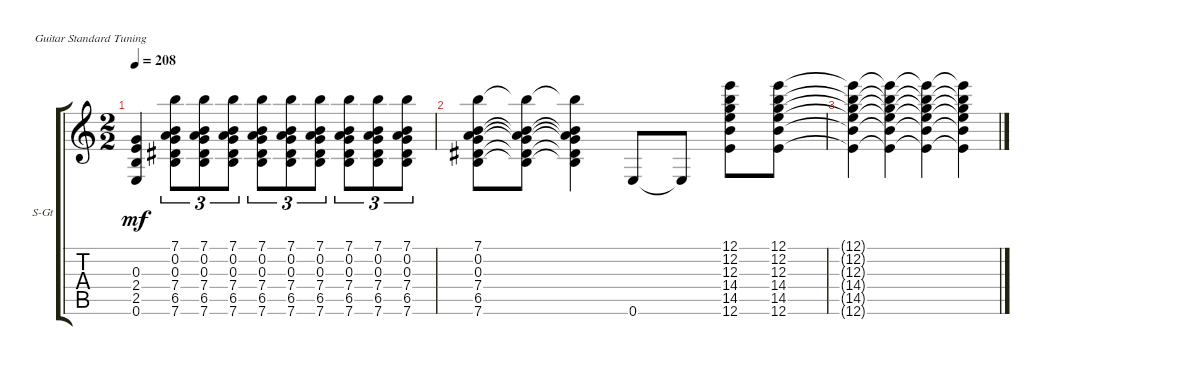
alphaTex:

\defaultSystemsLayout 4
\bracketExtendMode groupsimilarinstruments
\firstSystemTrackNameOrientation horizontal
\otherSystemsTrackNameOrientation horizontal
\track ("Steel Guitar" "S-Gt") {instrument acousticguitarsteel}
\staff {score tabs}
\tuning (E4 B3 G3 D3 A2 E2)
\ts (2 2)
\tempo 208
\clef g2
\ks c
(0.3{t} 2.4{t} 2.5{t} 0.6{t}).4{dy mf} (7.6 6.5 7.4 0.3 0.2 7.1).8{tu (3 2)} (7.6 6.5 7.4 0.3 0.2 7.1).8{tu (3 2)} (7.6 6.5 7.4 0.3 0.2 7.1).8{tu (3 2)} (7.6 6.5 7.4 0.3 0.2 7.1).8{tu (3 2)} (7.6 6.5 7.4 0.3 0.2 7.1).8{tu (3 2)} (7.6 6.5 7.4 0.3 0.2 7.1).8{tu (3 2)} (7.6 6.5 7.4 0.3 0.2 7.1).8{tu (3 2)} (7.6 6.5 7.4 0.3 0.2 7.1).8{tu (3 2)} (7.6 6.5 7.4 0.3 0.2 7.1).8{tu (3 2)} |
(7.6 6.5 7.4 0.3 0.2 7.1).8 (7.6{t} 6.5{t} 7.4{t} 0.3{t} 0.2{t} 7.1{t}).8 (7.6{t} 6.5{t} 7.4{t} 0.3{t} 0.2{t} 7.1{t}).4 0.6.8 0.6{t}.8 (12.6 14.5 14.4 12.3 12.2 12.1).8 (12.6 14.5 14.4 12.3 12.2 12.1).8 |
(12.6{t} 14.5{t} 14.4{t} 12.3{t} 12.2{t} 12.1{t}).4 (12.6{t} 14.5{t} 14.4{t} 12.3{t} 12.2{t} 12.1{t}).4 (12.6{t} 14.5{t} 14.4{t} 12.3{t} 12.2{t} 12.1{t}).4 (12.6{t} 14.5{t} 14.4{t} 12.3{t} 12.2{t} 12.1{t}).4
